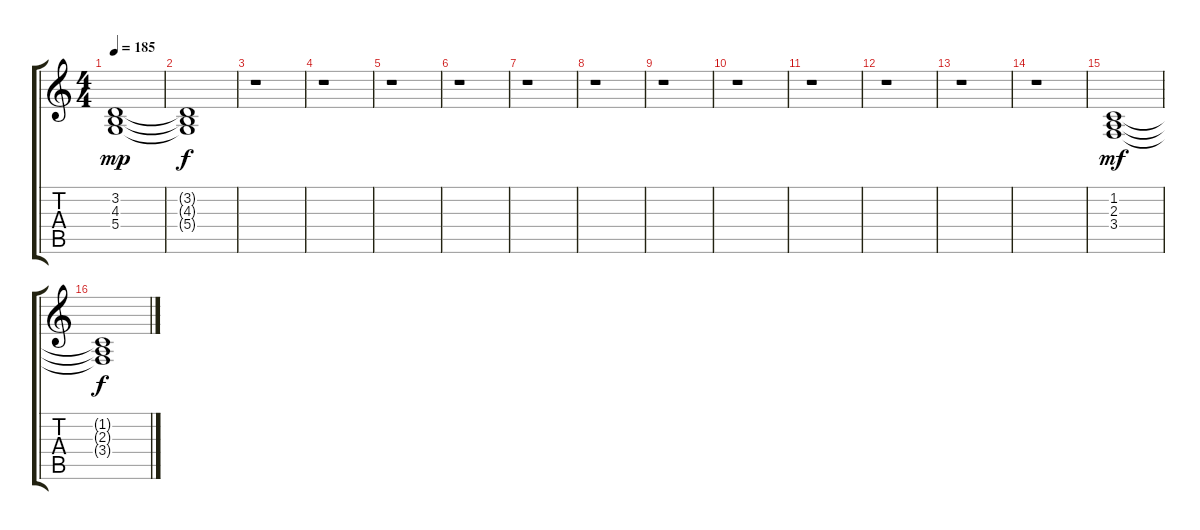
\track "" {instrument synthstrings1}
\staff {score tabs}
\tuning (E4 B3 G3 D3 A2 E2) {hide}
\ts (4 4)
\tempo 185
\clef g2
\ks c
(3.2 4.3 5.4).1{dy mp} |
(3.2{t} 4.3{t} 5.4{t}).1{dy f} |
r.1 |
r.1 |
r.1 |
r.1 |
r.1 |
r.1 |
r.1 |
r.1 |
r.1 |
r.1 |
r.1 |
r.1 |
(1.2 2.3 3.4).1{dy mf} |
(1.2{t} 2.3{t} 3.4{t}).1{dy f}
